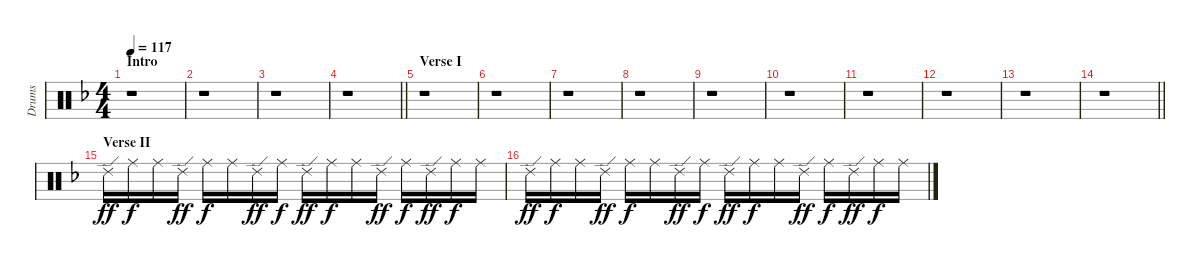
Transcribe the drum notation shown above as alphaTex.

\track ("Drums" "Drums") {instrument percussion}
\staff {score}
\articulation defaults
\ts (4 4)
\section ("" "Intro")
\tempo 117
\clef neutral
\ks f
r.1{dy ff} |
r.1 |
r.1 |
\barLineRight lightlight
r.1 |
\section ("" "Verse I")
r.1 |
r.1 |
r.1 |
r.1 |
r.1 |
r.1 |
r.1 |
r.1 |
r.1 |
\barLineRight lightlight
r.1 |
\section ("" "Verse II")
"Ride (edge) 2".16 "Ride (middle)".16{dy f} "Ride (middle)".16 "Ride (edge) 2".16{dy ff} "Ride (middle)".16{dy f} "Ride (middle)".16 "Ride (edge) 2".16{dy ff} "Ride (middle)".16{dy f} "Ride (edge) 2".16{dy ff} "Ride (middle)".16{dy f} "Ride (middle)".16 "Ride (edge) 2".16{dy ff} "Ride (middle)".16{dy f} "Ride (edge) 2".16{dy ff} "Ride (middle)".16{dy f} "Ride (middle)".16 |
"Ride (edge) 2".16{dy ff} "Ride (middle)".16{dy f} "Ride (middle)".16 "Ride (edge) 2".16{dy ff} "Ride (middle)".16{dy f} "Ride (middle)".16 "Ride (edge) 2".16{dy ff} "Ride (middle)".16{dy f} "Ride (edge) 2".16{dy ff} "Ride (middle)".16{dy f} "Ride (middle)".16 "Ride (edge) 2".16{dy ff} "Ride (middle)".16{dy f} "Ride (edge) 2".16{dy ff} "Ride (middle)".16{dy f} "Ride (middle)".16
